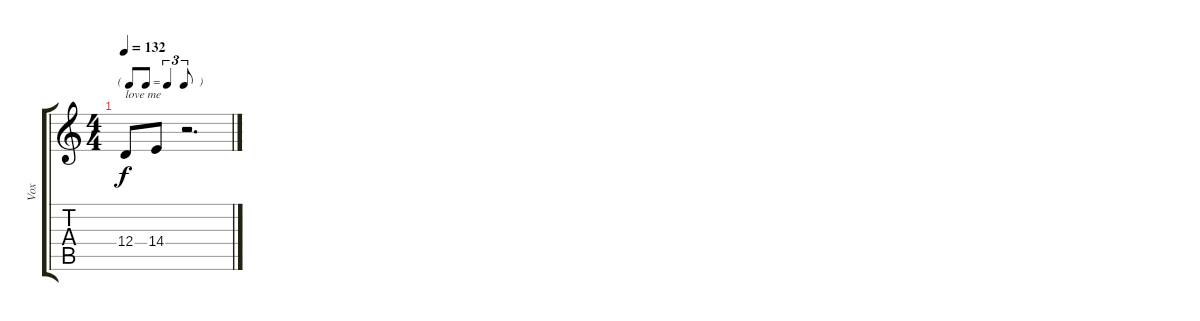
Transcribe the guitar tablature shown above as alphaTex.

\track ("Vox" "Vox") {instrument altosax}
\staff {score tabs}
\tuning (E4 B3 G3 D3 A2 E2) {hide}
\ts (4 4)
\tf triplet8th
\tempo 132
\clef g2
\ks c
12.4.8{txt "love me" dy f} 14.4.8 r.2{d}
